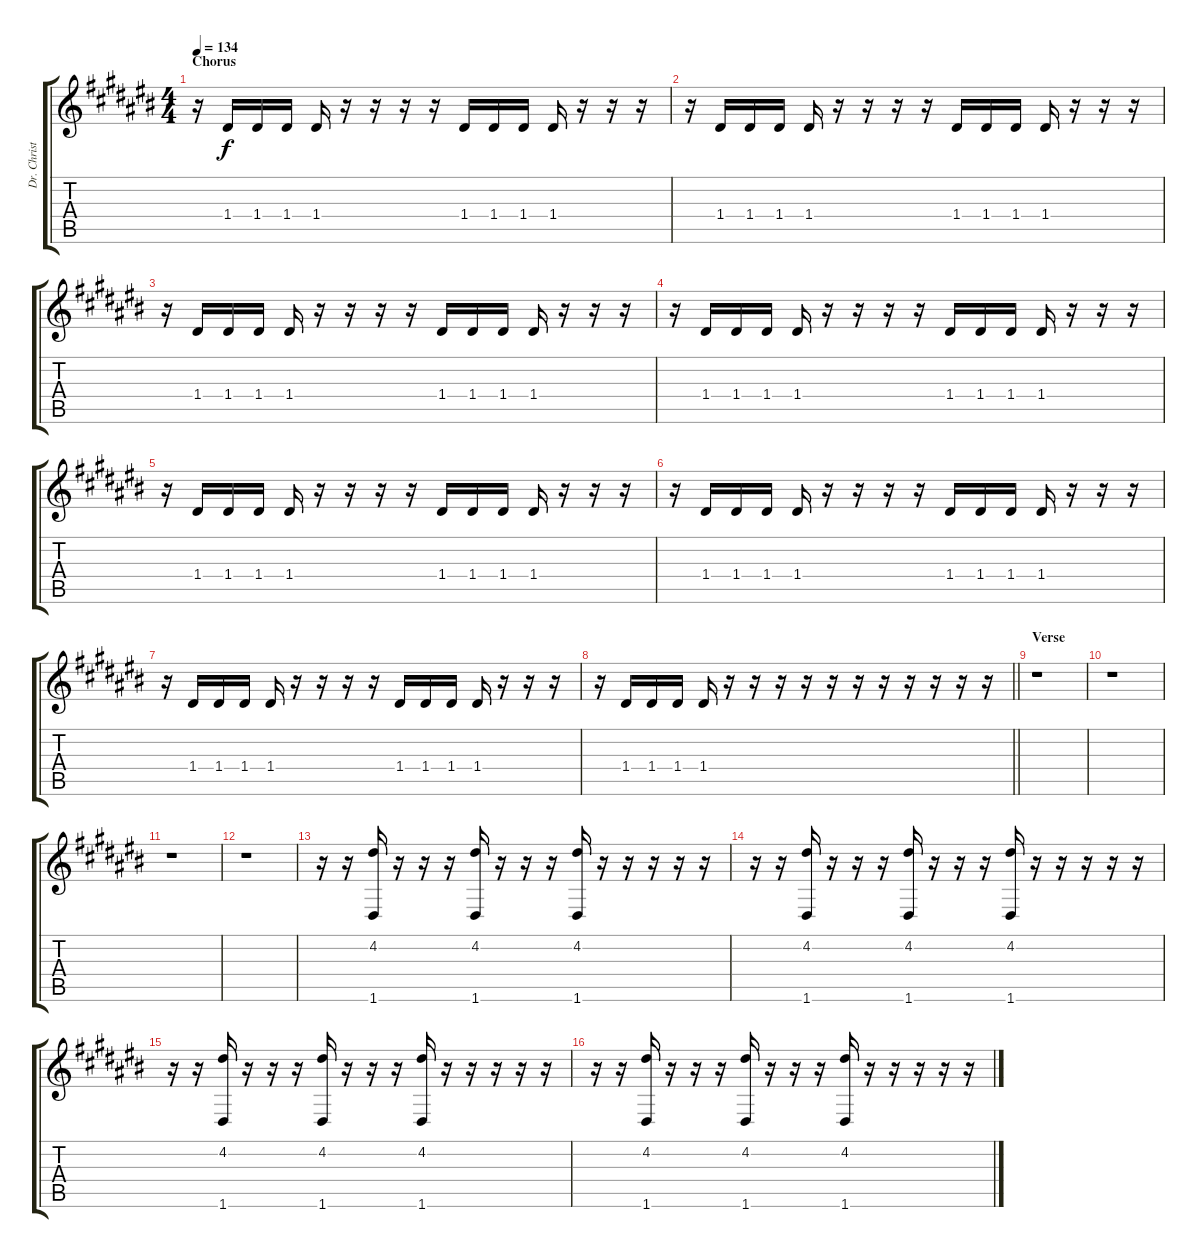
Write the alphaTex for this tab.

\track ("Dr. Christian Lorenz - Keyboard III" "Dr. Christ") {instrument synthbass1}
\staff {score tabs}
\tuning (E4 B3 G3 D3 A2 D2) {hide}
\ts (4 4)
\section ("" "Chorus")
\tempo 134
\clef g2
\ks c#
r.16{dy f balance 0 instrument synthbass1} 1.4.16 1.4.16 1.4.16 1.4.16 r.16 r.16 r.16 r.16 1.4.16 1.4.16 1.4.16 1.4.16 r.16 r.16 r.16 |
r.16 1.4.16 1.4.16 1.4.16 1.4.16 r.16 r.16 r.16 r.16 1.4.16 1.4.16 1.4.16 1.4.16 r.16 r.16 r.16 |
r.16{balance 16} 1.4.16 1.4.16 1.4.16 1.4.16 r.16 r.16 r.16 r.16 1.4.16 1.4.16 1.4.16 1.4.16 r.16 r.16 r.16 |
r.16 1.4.16 1.4.16 1.4.16 1.4.16 r.16 r.16 r.16 r.16 1.4.16 1.4.16 1.4.16 1.4.16 r.16 r.16 r.16 |
r.16{balance 0} 1.4.16 1.4.16 1.4.16 1.4.16 r.16 r.16 r.16 r.16 1.4.16 1.4.16 1.4.16 1.4.16 r.16 r.16 r.16 |
r.16 1.4.16 1.4.16 1.4.16 1.4.16 r.16 r.16 r.16 r.16 1.4.16 1.4.16 1.4.16 1.4.16 r.16 r.16 r.16 |
r.16{balance 16} 1.4.16 1.4.16 1.4.16 1.4.16 r.16 r.16 r.16 r.16 1.4.16 1.4.16 1.4.16 1.4.16 r.16 r.16 r.16 |
\barLineRight lightlight
r.16 1.4.16 1.4.16 1.4.16 1.4.16 r.16 r.16 r.16 r.16 r.16 r.16 r.16 r.16 r.16 r.16 r.16 |
\section ("" "Verse")
r.1 |
r.1 |
r.1 |
r.1 |
r.16{balance 8 instrument choiraahs} r.16 (4.2 1.6).16 r.16 r.16 r.16 (4.2 1.6).16 r.16 r.16 r.16 (4.2 1.6).16 r.16 r.16 r.16 r.16 r.16 |
r.16 r.16 (4.2 1.6).16 r.16 r.16 r.16 (4.2 1.6).16 r.16 r.16 r.16 (4.2 1.6).16 r.16 r.16 r.16 r.16 r.16 |
r.16 r.16 (4.2 1.6).16 r.16 r.16 r.16 (4.2 1.6).16 r.16 r.16 r.16 (4.2 1.6).16 r.16 r.16 r.16 r.16 r.16 |
r.16 r.16 (4.2 1.6).16 r.16 r.16 r.16 (4.2 1.6).16 r.16 r.16 r.16 (4.2 1.6).16 r.16 r.16 r.16 r.16 r.16
